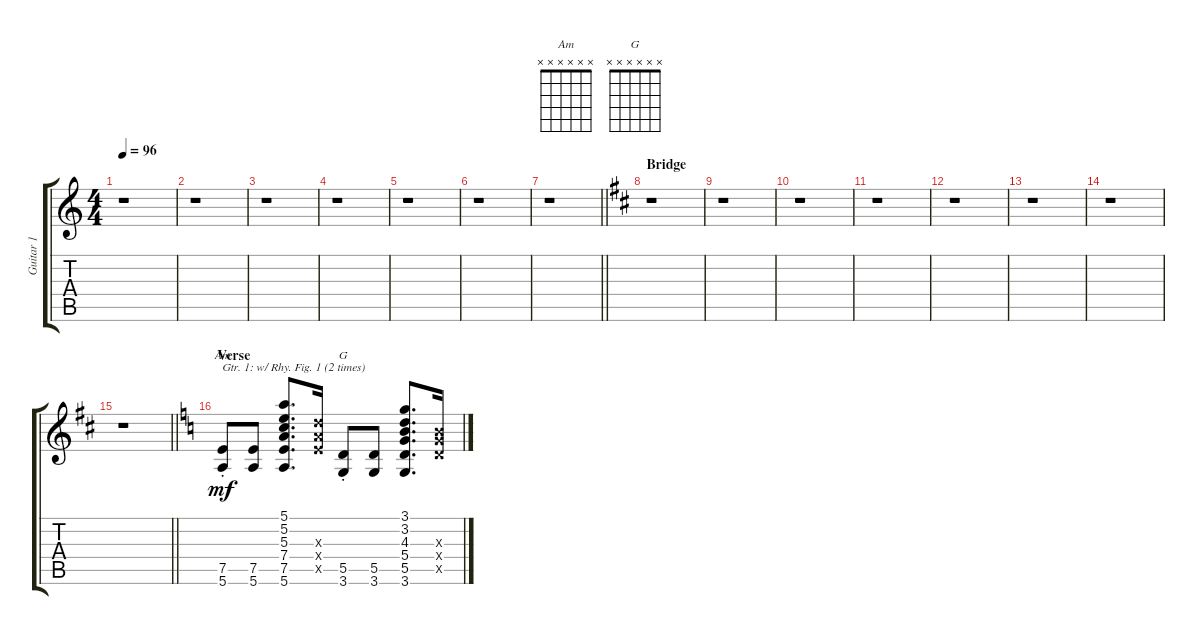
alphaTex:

\track ("Guitar 1" "Guitar 1") {instrument electricguitarclean}
\staff {score tabs}
\tuning (E4 B3 G3 D3 A2 E2) {hide}
\chord ("Am" x x x x x x)
\chord ("G" x x x x x x)
\ts (4 4)
\tempo 96
\clef g2
\ks aminor
r.1{dy mf} |
r.1 |
r.1 |
r.1 |
r.1 |
r.1 |
\barLineRight lightlight
r.1 |
\section ("" "Bridge")
\ks bminor
r.1 |
r.1 |
r.1 |
r.1 |
r.1 |
r.1 |
r.1 |
\barLineRight lightlight
r.1 |
\section ("" "Verse")
\ks aminor
(7.5{st} 5.6{st}).8{ch "Am" txt "Gtr. 1: w/ Rhy. Fig. 1 (2 times)"} (7.5 5.6).8 (5.1 5.2 5.3 7.4 7.5 5.6).8{d} (7.3{x} 7.4{x} 7.5{x}).16 (5.5{st} 3.6{st}).8{ch "G"} (5.5 3.6).8 (3.1 3.2 4.3 5.4 5.5 3.6).8{d} (4.3{x} 5.4{x} 5.5{x}).16
